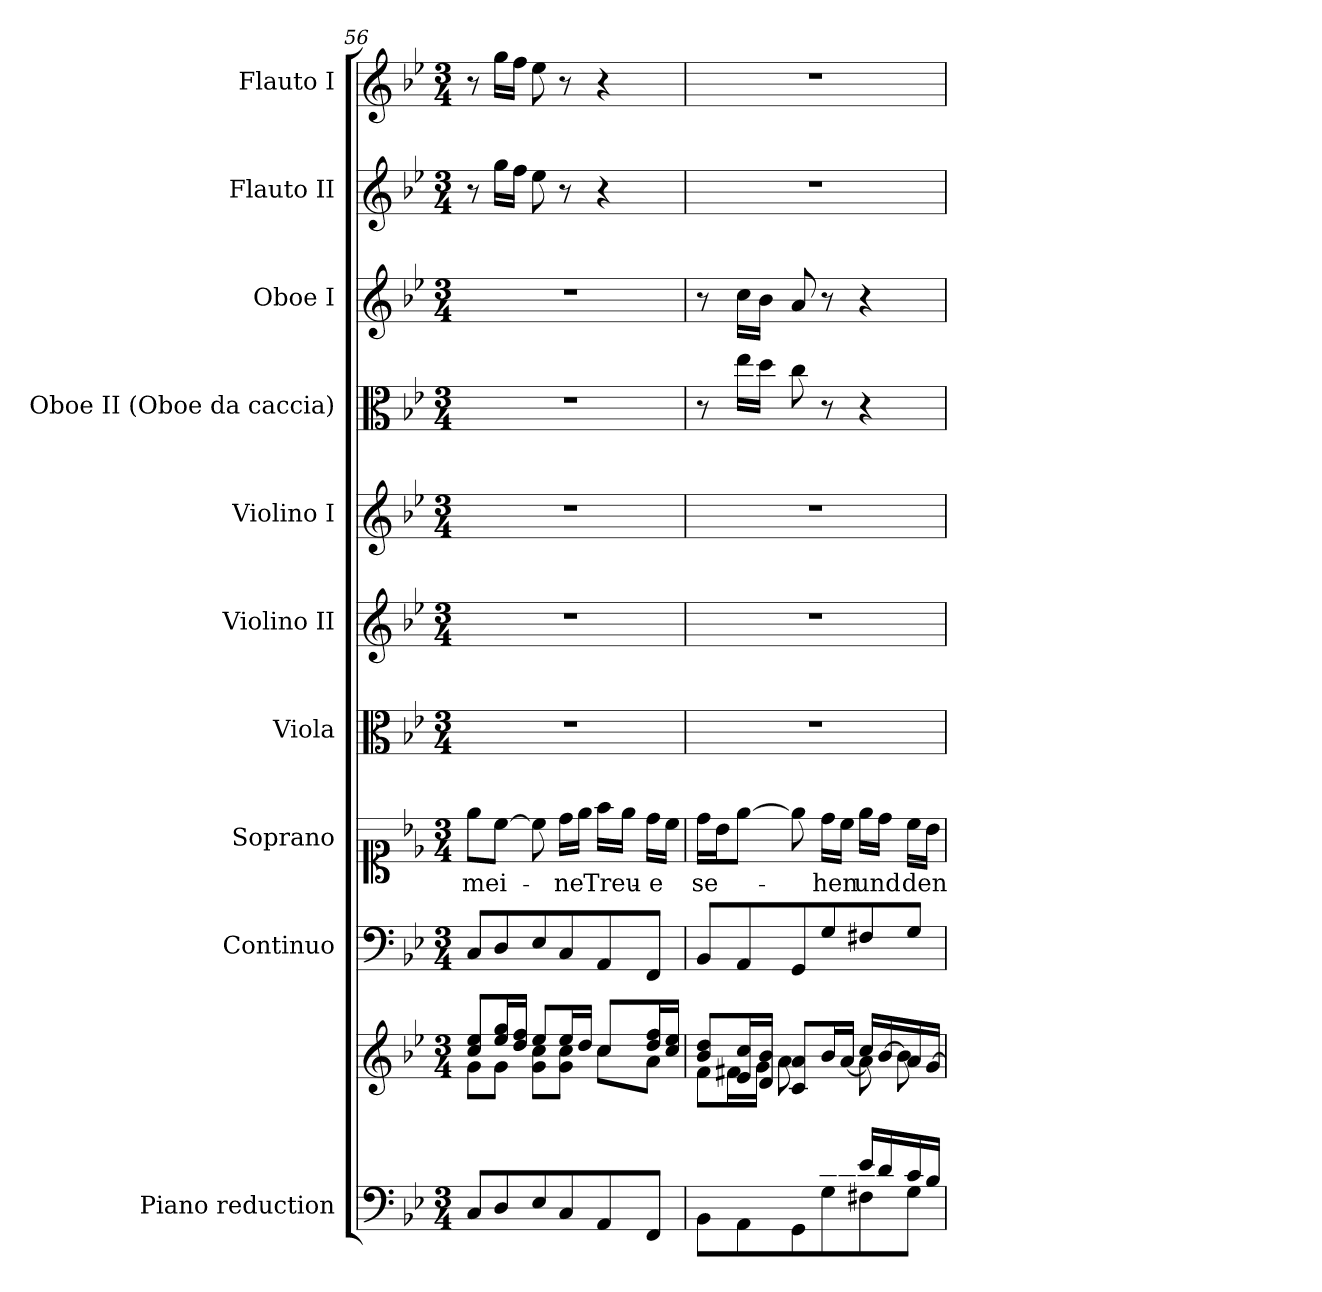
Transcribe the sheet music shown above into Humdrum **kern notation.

**kern	**kern	**kern	**kern	**text	**kern	**kern	**kern	**kern	**kern	**kern	**kern
*part10	*part10	*part9	*part8	*part8	*part7	*part6	*part5	*part4	*part3	*part2	*part1
*staff11	*staff10	*staff9	*staff8	*staff8	*staff7	*staff6	*staff5	*staff4	*staff3	*staff2	*staff1
*I"Piano reduction	*	*I"Continuo	*I"Soprano	*	*I"Viola	*I"Violino II	*I"Violino I	*I"Oboe II (Oboe da caccia)	*I"Oboe I	*I"Flauto II	*I"Flauto I
*I'Pno	*	*	*	*	*I'Vla	*I'Vln	*I'Vln	*	*I'Ob	*I'Fl	*I'Fl
*clefF4	*clefG2	*clefF4	*clefC1	*	*clefC3	*clefG2	*clefG2	*clefC3	*clefG2	*clefG2	*clefG2
*	*	*	*	*	*	*	*	*ITrd12c21	*	*	*
*k[b-e-]	*k[b-e-]	*k[b-e-]	*k[b-e-]	*	*k[b-e-]	*k[b-e-]	*k[b-e-]	*k[b-e-]	*k[b-e-]	*k[b-e-]	*k[b-e-]
*M3/4	*M3/4	*M3/4	*M3/4	*	*M3/4	*M3/4	*M3/4	*M3/4	*M3/4	*M3/4	*M3/4
=56	=56	=56	=56	=56	=56	=56	=56	=56	=56	=56	=56
*	*^	*	*	*	*	*	*	*	*	*	*
!	!	!	!	!	!LO:LY:b	!	!	!	!	!	!	!
8C/L	8cc/ 8ee-/L	8g\L	8C/L	8ee-\L	mei-	2.r	2.r	2.r	2.r	2.r	8r	8r
8D/	16ee-/ 16gg/L	8g\J	8D/	[8cc\J	.	.	.	.	.	.	16gg\LL	16gg\LL
.	16dd/ 16ff/JJ	.	.	.	.	.	.	.	.	.	16ff\JJ	16ff\JJ
8E-/	8ee-/L	8g\ 8cc\L	8E-/	8cc\]	.	.	.	.	.	.	8ee-\	8ee-\
!	!	!	!	!	!LO:LY:b	!	!	!	!	!	!	!
8C/	16ee-/L	8g\ 8cc\J	8C/	16dd\LL	-ne	.	.	.	.	.	8r	8r
.	16dd/JJ	.	.	16ee-\JJ	.	.	.	.	.	.	.	.
!	!	!	!	!	!LO:LY:b	!	!	!	!	!	!	!
8AA/	8cc/L	8cc\L	8AA/	16ff\LL	Treu-	.	.	.	.	.	4r	4r
.	.	.	.	16ee-\JJ	.	.	.	.	.	.	.	.
!	!	!	!	!	!LO:LY:b	!	!	!	!	!	!	!
8FF/J	16dd/ 16ff/L	8a\J	8FF/J	16dd\LL	-e	.	.	.	.	.	.	.
.	16cc/ 16ee-/JJ	.	.	16cc\JJ	.	.	.	.	.	.	.	.
=57	=57	=57	=57	=57	=57	=57	=57	=57	=57	=57	=57	=57
*^	*	*	*	*	*	*	*	*	*	*	*	*
*	*^	*	*	*	*	*	*	*	*	*	*	*	*
!	!	!	!	!	!	!	!LO:LY:b	!	!	!	!	!	!	!
4.ryy	2ryy	8BB-\L	8b-/ 8dd/L	8f\L	8BB-/L	16dd\LL	se-	2.r	2.r	2.r	8r	8r	2.r	2.r
.	.	.	.	.	.	16b-\J	.	.	.	.	.	.	.	.
.	.	8AA\	16e-/ 16cc/L	16f#X\L	8AA/	[8ee-\J	.	.	.	.	16e-\LL	16cc\LL	.	.
.	.	.	16d/ 16b-/JJ	16g\JJ	.	.	.	.	.	.	16d\JJ	16b-\JJ	.	.
.	.	8GG\	8c/ 8a/L	8a\L	8GG/	8ee-\]	.	.	.	.	8c\	8a/	.	.
!	!	!	!	!	!	!	!LO:LY:b	!	!	!	!	!	!	!
16d/L	.	8G\	16b-/L	8ryy	8G/	16dd\LL	-hen	.	.	.	8r	8r	.	.
16c/JJ	.	.	[<16a/JJ	.	.	16cc\JJ	.	.	.	.	.	.	.	.
!	!	!	!	!	!	!	!LO:LY:b	!	!	!	!	!	!	!
4ryy	16e-/LL	8F#X\	16cc/LL	8a\L]	8F#X/	16ee-\LL	und	.	.	.	4r	4r	.	.
.	16d/	.	[<16b-/	.	.	16dd\JJ	.	.	.	.	.	.	.	.
!	!	!	!	!	!	!	!LO:LY:b	!	!	!	!	!	!	!
.	16c/	8G\J	16a/	8b-\J]	8G/J	16cc\LL	den	.	.	.	.	.	.	.
.	16B-/JJ	.	[<16g/JJ	.	.	16b-\JJ	.	.	.	.	.	.	.	.
*v	*v	*v	*	*	*	*	*	*	*	*	*	*	*	*
*	*v	*v	*	*	*	*	*	*	*	*	*	*
=	=	=	=	=	=	=	=	=	=	=	=
*-	*-	*-	*-	*-	*-	*-	*-	*-	*-	*-	*-
